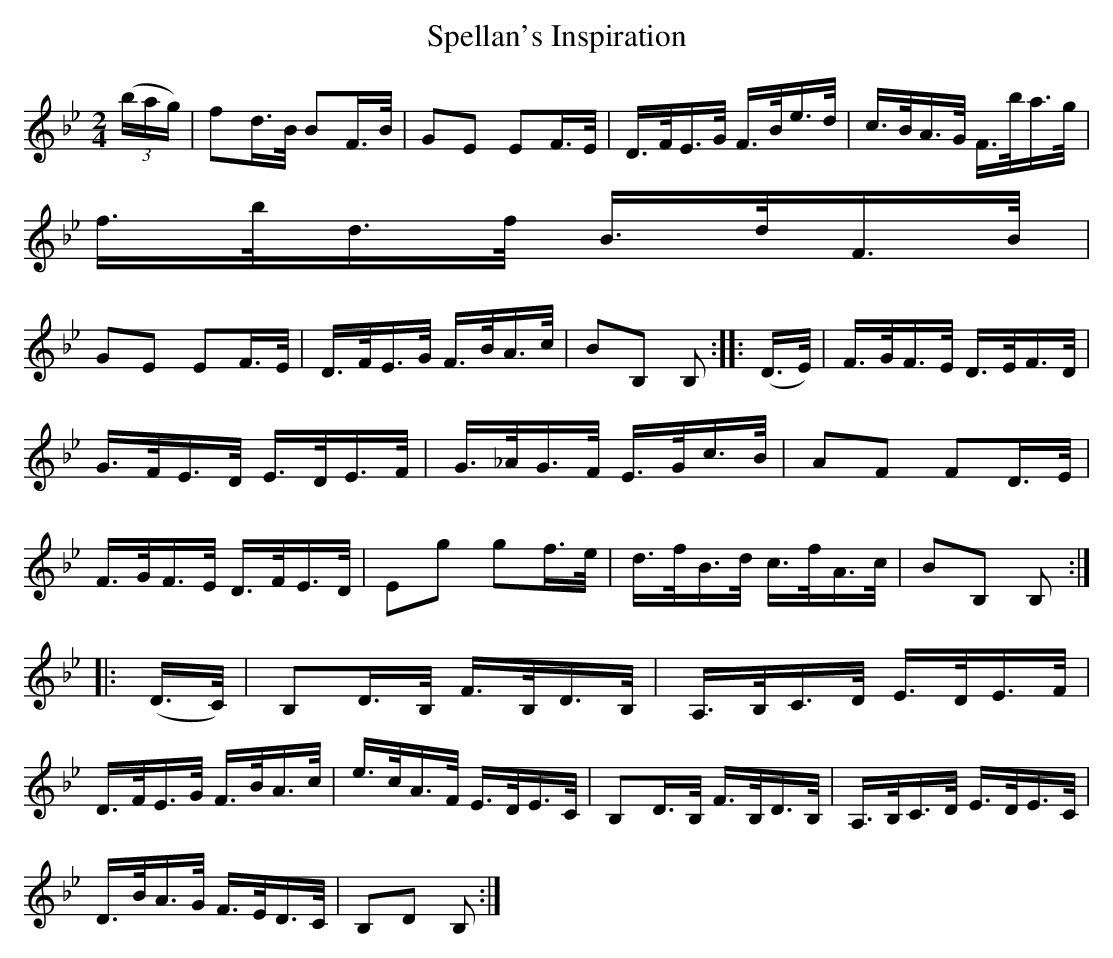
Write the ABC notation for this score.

X:1
T: Spellan's Inspiration
M: 2/4
L: 1/16
K: Bb
(3(bag)|f2d>B B2F>B|G2E2 E2F>E|D>FE>G F>Be>d|c>BA>G F>ba>g|
f>bd>f B>dF>B|
G2E2 E2F>E|D>FE>G F>BA>c|B2B,2 B,2::(D>E)|F>GF>E D>EF>D|
G>FE>D E>DE>F|G>_AG>F E>Gc>B|A2F2 F2D>E|
F>GF>E D>FE>D|E2g2 g2f>e|d>fB>d c>fA>c|B2B,2 B,2:|
|:(D>C)|B,2D>B, F>B,D>B,|A,>B,C>D E>DE>F|
D>FE>G F>BA>c|e>cA>F E>DE>C|B,2D>B, F>B,D>B,|A,>B,C>D E>DE>C|
D>BA>G F>ED>C|B,2D2 B,2:|
